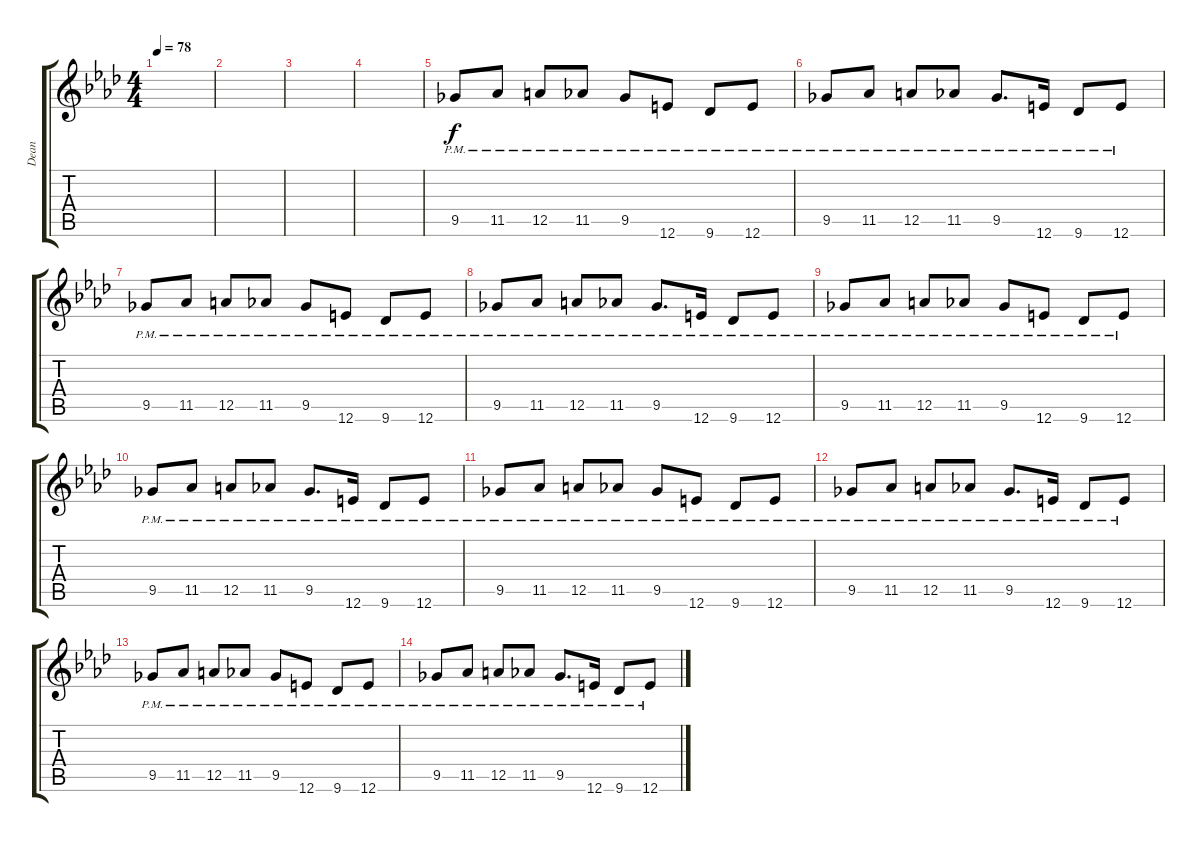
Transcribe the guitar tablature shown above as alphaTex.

\track ("Dean" "Dean") {instrument electricguitarmuted}
\staff {score tabs}
\tuning (E4 B3 G3 D3 A2 E2) {hide}
\ts (4 4)
\tempo 78
\clef g2
\ks fminor
|
|
|
|
9.5{pm}.8 11.5{pm}.8 12.5{pm}.8 11.5{pm}.8 9.5{pm}.8 12.6{pm}.8 9.6{pm}.8 12.6{pm}.8 |
9.5{pm}.8 11.5{pm}.8 12.5{pm}.8 11.5{pm}.8 9.5{pm}.8{d} 12.6{pm}.16 9.6{pm}.8 12.6{pm}.8 |
9.5{pm}.8 11.5{pm}.8 12.5{pm}.8 11.5{pm}.8 9.5{pm}.8 12.6{pm}.8 9.6{pm}.8 12.6{pm}.8 |
9.5{pm}.8 11.5{pm}.8 12.5{pm}.8 11.5{pm}.8 9.5{pm}.8{d} 12.6{pm}.16 9.6{pm}.8 12.6{pm}.8 |
9.5{pm}.8 11.5{pm}.8 12.5{pm}.8 11.5{pm}.8 9.5{pm}.8 12.6{pm}.8 9.6{pm}.8 12.6{pm}.8 |
9.5{pm}.8 11.5{pm}.8 12.5{pm}.8 11.5{pm}.8 9.5{pm}.8{d} 12.6{pm}.16 9.6{pm}.8 12.6{pm}.8 |
9.5{pm}.8 11.5{pm}.8 12.5{pm}.8 11.5{pm}.8 9.5{pm}.8 12.6{pm}.8 9.6{pm}.8 12.6{pm}.8 |
9.5{pm}.8 11.5{pm}.8 12.5{pm}.8 11.5{pm}.8 9.5{pm}.8{d} 12.6{pm}.16 9.6{pm}.8 12.6{pm}.8 |
9.5{pm}.8 11.5{pm}.8 12.5{pm}.8 11.5{pm}.8 9.5{pm}.8 12.6{pm}.8 9.6{pm}.8 12.6{pm}.8 |
9.5{pm}.8 11.5{pm}.8 12.5{pm}.8 11.5{pm}.8 9.5{pm}.8{d} 12.6{pm}.16 9.6{pm}.8 12.6{pm}.8
